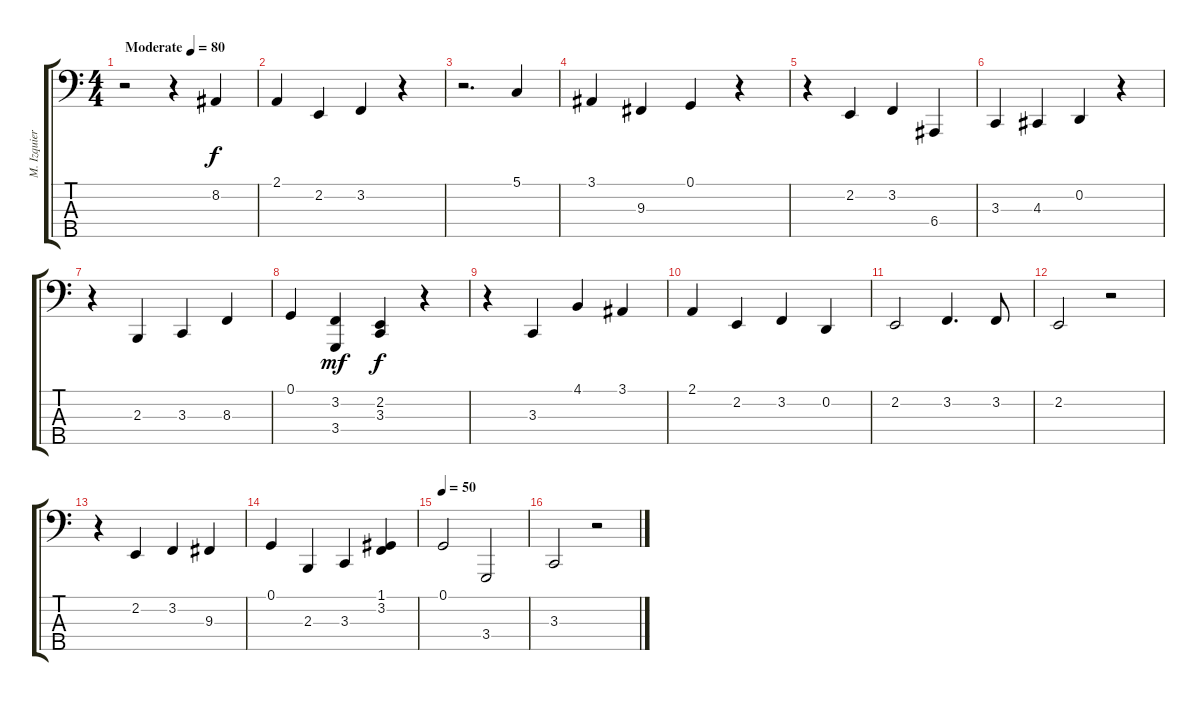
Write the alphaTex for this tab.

\track ("M. Izquierda" "M. Izquier") {instrument brightacousticpiano}
\staff {score tabs}
\tuning (G2 D2 A1 E1 B0) {hide}
\ts (4 4)
\tempo (80 "Moderate")
\clef f4
\ks c
r.2{dy f instrument brightacousticpiano} r.4 8.2.4 |
2.1.4 2.2.4 3.2.4 r.4 |
r.2{d} 5.1.4 |
3.1.4 9.3.4 0.1.4 r.4 |
r.4 2.2.4 3.2.4 6.4.4 |
3.3.4 4.3.4 0.2.4 r.4 |
r.4 2.3.4 3.3.4 8.3.4 |
0.1.4 (3.2 3.4).4{dy mf} (2.2 3.3).4{dy f} r.4 |
r.4 3.3.4 4.1.4 3.1.4 |
2.1.4 2.2.4 3.2.4 0.2.4 |
2.2.2 3.2.4{d} 3.2.8 |
2.2.2 r.2 |
r.4 2.2.4 3.2.4 9.3.4 |
0.1.4 2.3.4 3.3.4 (1.1 3.2).4 |
\tempo 50
0.1.2 3.4.2 |
3.3.2 r.2
